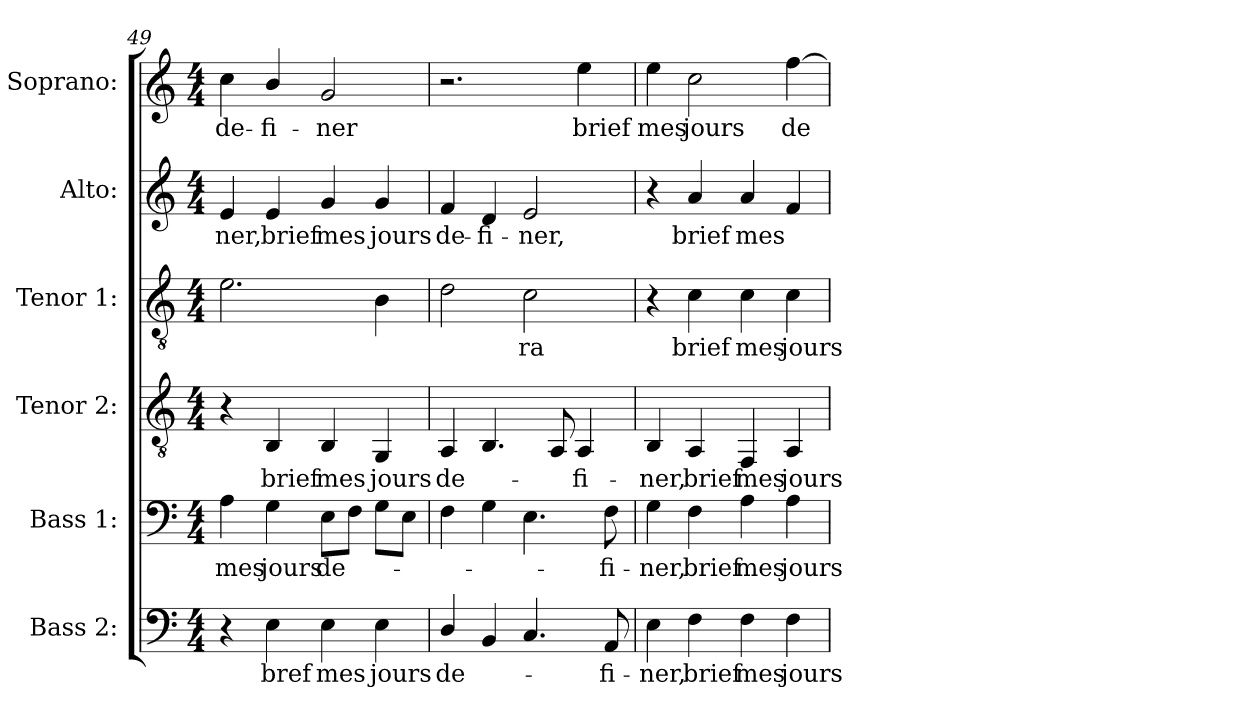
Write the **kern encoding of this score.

**kern	**text	**kern	**text	**kern	**text	**kern	**text	**kern	**text	**kern	**text
*part6	*part6	*part5	*part5	*part4	*part4	*part3	*part3	*part2	*part2	*part1	*part1
*staff6	*staff6	*staff5	*staff5	*staff4	*staff4	*staff3	*staff3	*staff2	*staff2	*staff1	*staff1
*I"Bass 2:	*	*I"Bass 1:	*	*I"Tenor 2:	*	*I"Tenor 1:	*	*I"Alto:	*	*I"Soprano:	*
*I'B.	*	*I'B.	*	*I'Tenor	*	*	*	*I'Alto 1	*	*I'S.	*
*clefF4	*	*clefF4	*	*clefGv2	*	*clefGv2	*	*clefG2	*	*clefG2	*
*	*	*	*	*	*	*ITrd7c12	*	*	*	*	*
*k[]	*	*k[]	*	*k[]	*	*k[]	*	*k[]	*	*k[]	*
*a:	*	*a:	*	*a:	*	*a:	*	*a:	*	*a:	*
*M4/4	*	*M4/4	*	*M4/4	*	*M4/4	*	*M4/4	*	*M4/4	*
=49	=49	=49	=49	=49	=49	=49	=49	=49	=49	=49	=49
!	!	!	!LO:LY:b:color=#000000	!	!	!	!	!	!	!	!
!	!	!	!	!	!	!	!	!	!LO:LY:b:color=#000000	!	!
!	!	!	!	!	!	!	!	!	!	!	!LO:LY:b:color=#000000
4r	.	4Ai\	mes	4r	.	2.Ei\	.	4ei/	-ner,	4cci\	de-
!	!LO:LY:b:color=#000000	!	!	!	!	!	!	!	!	!	!
!	!	!	!LO:LY:b:color=#000000	!	!	!	!	!	!	!	!
!	!	!	!	!	!LO:LY:b:color=#000000	!	!	!	!	!	!
!	!	!	!	!	!	!	!	!	!LO:LY:b:color=#000000	!	!
!	!	!	!	!	!	!	!	!	!	!	!LO:LY:b:color=#000000
4Ei\	bref	4Gi\	jours	4BBi/	brief	.	.	4ei/	brief	4bi/	-fi-
!	!LO:LY:b:color=#000000	!	!	!	!	!	!	!	!	!	!
!	!	!	!LO:LY:b:color=#000000	!	!	!	!	!	!	!	!
!	!	!	!	!	!LO:LY:b:color=#000000	!	!	!	!	!	!
!	!	!	!	!	!	!	!	!	!LO:LY:b:color=#000000	!	!
!	!	!	!	!	!	!	!	!	!	!	!LO:LY:b:color=#000000
4Ei\	mes	8Ei\L	de-	4BBi/	mes	.	.	4gi/	mes	2gi/	-ner
.	.	8Fi\J	.	.	.	.	.	.	.	.	.
!	!LO:LY:b:color=#000000	!	!	!	!	!	!	!	!	!	!
!	!	!	!	!	!LO:LY:b:color=#000000	!	!	!	!	!	!
!	!	!	!	!	!	!	!	!	!LO:LY:b:color=#000000	!	!
4Ei\	jours	8Gi\L	.	4GGi/	jours	4BBi\	.	4gi/	jours	.	.
.	.	8Ei\J	.	.	.	.	.	.	.	.	.
!!LO:PB:g=z
=50	=50	=50	=50	=50	=50	=50	=50	=50	=50	=50	=50
!	!LO:LY:b:color=#000000	!	!	!	!	!	!	!	!	!	!
!	!	!	!	!	!LO:LY:b:color=#000000	!	!	!	!	!	!
!	!	!	!	!	!	!	!	!	!LO:LY:b:color=#000000	!	!
4Di/	de-	4Fi\	.	4AAi/	de-	2Di\	.	4fi/	de-	2.r	.
!	!	!	!	!	!	!	!	!	!LO:LY:b:color=#000000	!	!
4BBi/	.	4Gi\	.	4.BBi/	.	.	.	4di/	-fi-	.	.
!	!	!	!	!	!	!	!LO:LY:b:color=#000000	!	!	!	!
!	!	!	!	!	!	!	!	!	!LO:LY:b:color=#000000	!	!
4.Ci/	.	4.Ei\	.	.	.	2Ci\	-ra	2ei/	-ner,	.	.
.	.	.	.	8AAi/	.	.	.	.	.	.	.
!	!	!	!	!	!LO:LY:b:color=#000000	!	!	!	!	!	!
!	!	!	!	!	!	!	!	!	!	!	!LO:LY:b:color=#000000
.	.	.	.	4AAi/	-fi-	.	.	.	.	4eei\	brief
!	!LO:LY:b:color=#000000	!	!	!	!	!	!	!	!	!	!
!	!	!	!LO:LY:b:color=#000000	!	!	!	!	!	!	!	!
8AAi/	-fi-	8Fi\	-fi-	.	.	.	.	.	.	.	.
=51	=51	=51	=51	=51	=51	=51	=51	=51	=51	=51	=51
!	!LO:LY:b:color=#000000	!	!	!	!	!	!	!	!	!	!
!	!	!	!LO:LY:b:color=#000000	!	!	!	!	!	!	!	!
!	!	!	!	!	!LO:LY:b:color=#000000	!	!	!	!	!	!
!	!	!	!	!	!	!	!	!	!	!	!LO:LY:b:color=#000000
4Ei\	-ner,	4Gi\	-ner,	4BBi/	-ner,	4r	.	4r	.	4eei\	mes
!	!LO:LY:b:color=#000000	!	!	!	!	!	!	!	!	!	!
!	!	!	!LO:LY:b:color=#000000	!	!	!	!	!	!	!	!
!	!	!	!	!	!LO:LY:b:color=#000000	!	!	!	!	!	!
!	!	!	!	!	!	!	!LO:LY:b:color=#000000	!	!	!	!
!	!	!	!	!	!	!	!	!	!LO:LY:b:color=#000000	!	!
!	!	!	!	!	!	!	!	!	!	!	!LO:LY:b:color=#000000
4Fi\	brief	4Fi\	brief	4AAi/	brief	4Ci\	brief	4ai/	brief	2cci\	jours
!	!LO:LY:b:color=#000000	!	!	!	!	!	!	!	!	!	!
!	!	!	!LO:LY:b:color=#000000	!	!	!	!	!	!	!	!
!	!	!	!	!	!LO:LY:b:color=#000000	!	!	!	!	!	!
!	!	!	!	!	!	!	!LO:LY:b:color=#000000	!	!	!	!
!	!	!	!	!	!	!	!	!	!LO:LY:b:color=#000000	!	!
4Fi\	mes	4Ai\	mes	4FFi/	mes	4Ci\	mes	4ai/	mes	.	.
!	!LO:LY:b:color=#000000	!	!	!	!	!	!	!	!	!	!
!	!	!	!LO:LY:b:color=#000000	!	!	!	!	!	!	!	!
!	!	!	!	!	!LO:LY:b:color=#000000	!	!	!	!	!	!
!	!	!	!	!	!	!	!LO:LY:b:color=#000000	!	!	!	!
!	!	!	!	!	!	!	!	!	!	!	!LO:LY:b:color=#000000
4Fi\	jours	4Ai\	jours	4AAi/	jours	4Ci\	jours	4fi/	.	[4ffi\	de-
=	=	=	=	=	=	=	=	=	=	=	=
*-	*-	*-	*-	*-	*-	*-	*-	*-	*-	*-	*-
